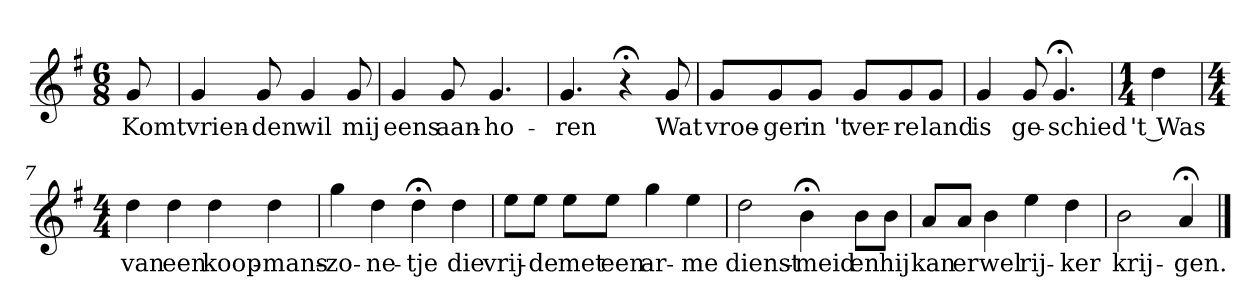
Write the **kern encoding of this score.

**kern	**text
*part1	*part1
*staff1	*staff1
*k[f#]	*
*G:	*
*M6/8	*
*MM120	*
=	=
8g	Komt
=1	=1
4g	vrien-
8g	-den
4g	wil
8g	mij
=2	=2
4g	eens
8g	aan-
4.g	-ho-
=3	=3
4.g	-ren
4r;<	.
8g	Wat
=4	=4
8gL	vroe-
8g	-ger
8gJ	in 't
8gL	ver-
8g	-re
8gJ	land
=5	=5
4g	is
8g	ge-
4.g;<	-schied
=6	=6
*M1/4	*
4dd	't Was
=7	=7
*M4/4	*
4dd	van
4dd	een
4dd	koop-
4dd	-mans-
=8	=8
4gg	-zo-
4dd	-ne-
4dd;<	-tje
4dd	die
=9	=9
8eeL	vrij-
8eeJ	-de
8eeL	met
8eeJ	een
4gg	ar-
4ee	-me
=10	=10
2dd	dienst-
4b;<	-meid
8bL	en
8bJ	hij
=11	=11
8aL	kan
8aJ	er
4b	wel
4ee	rij-
4dd	-ker
=12	=12
2b	krij-
4a;<	-gen.
==	==
*-	*-
